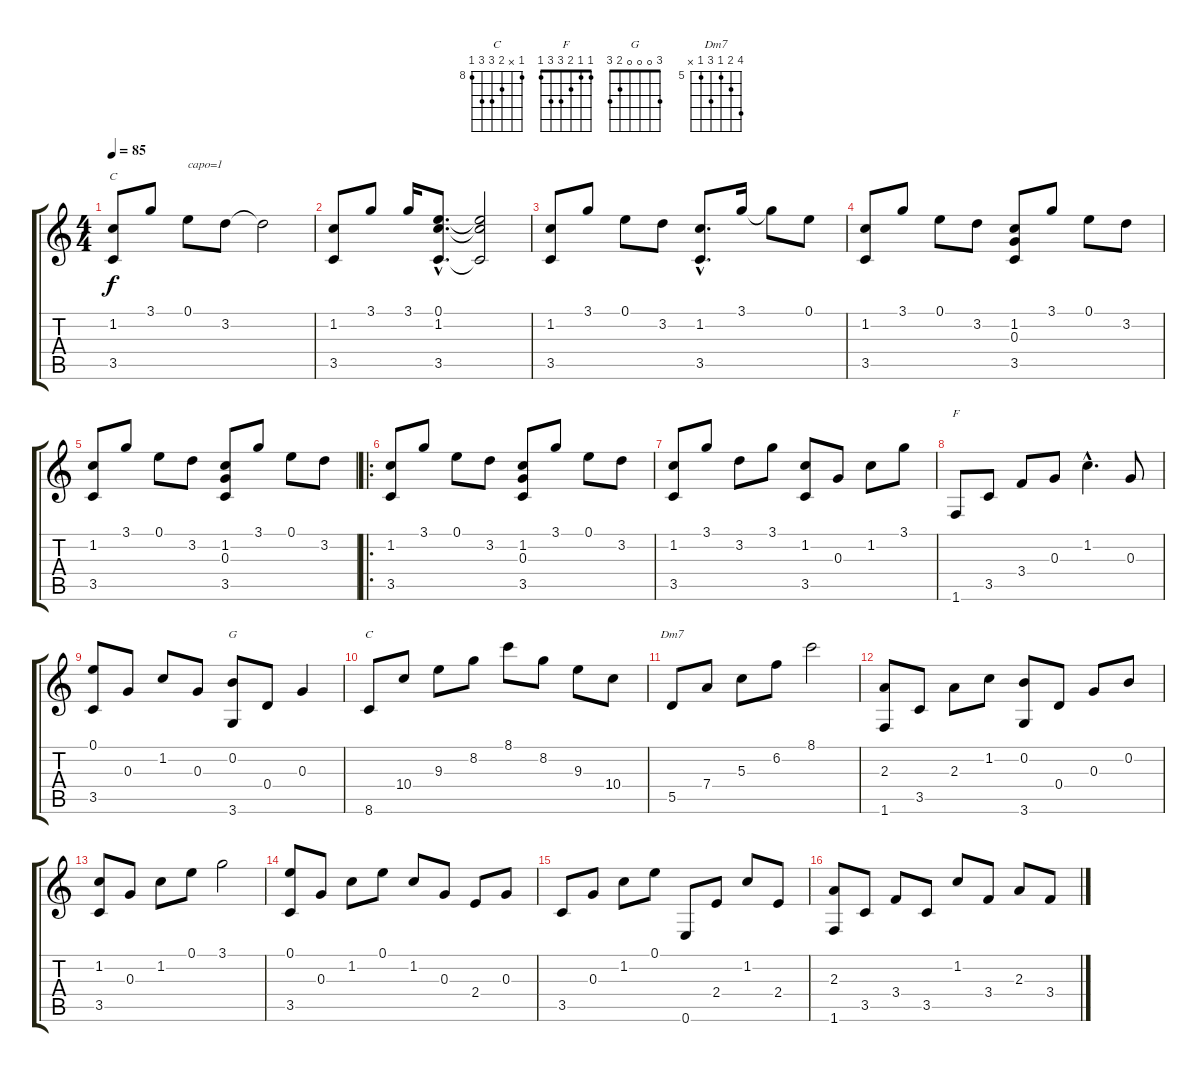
\track "" {instrument acousticguitarnylon}
\staff {score tabs}
\tuning (E4 B3 G3 D3 A2 E2) {hide}
\chord ("C" 0 1 0 2 3 x)
\chord ("F" 1 1 2 3 3 1)
\chord ("G" 3 0 0 0 2 3)
\chord ("C" 8 x 9 10 10 8) {firstfret 8}
\chord ("Dm7" 8 6 5 7 5 x) {firstfret 5}
\ts (4 4)
\tempo 85
\clef g2
\ks c
(1.2 3.5).8{ch "C" dy f instrument acousticguitarnylon} 3.1.8 0.1.8{txt "capo=1"} 3.2.8 3.2{t}.2 |
(1.2 3.5).8 3.1.8 3.1.16 (0.1{hac} 1.2{hac} 3.5{hac}).8{d} (0.1{t} 1.2{t} 3.5{t}).2 |
(1.2 3.5).8 3.1.8 0.1.8 3.2.8 (1.2{hac} 3.5{hac}).8{d} 3.1.16 3.1{t}.8 0.1.8 |
(1.2 3.5).8 3.1.8 0.1.8 3.2.8 (1.2 0.3 3.5).8 3.1.8 0.1.8 3.2.8 |
(1.2 3.5).8 3.1.8 0.1.8 3.2.8 (1.2 0.3 3.5).8 3.1.8 0.1.8 3.2.8 |
\ro
(1.2 3.5).8 3.1.8 0.1.8 3.2.8 (1.2 0.3 3.5).8 3.1.8 0.1.8 3.2.8 |
(1.2 3.5).8 3.1.8 3.2.8 3.1.8 (1.2 3.5).8 0.3.8 1.2.8 3.1.8 |
1.6.8{ch "F"} 3.5.8 3.4.8 0.3.8 1.2{hac}.4{d} 0.3.8 |
(0.1 3.5).8 0.3.8 1.2.8 0.3.8 (0.2 3.6).8{ch "G"} 0.4.8 0.3.4 |
8.6.8{ch "C"} 10.4.8 9.3.8 8.2.8 8.1.8 8.2.8 9.3.8 10.4.8 |
5.5.8{ch "Dm7"} 7.4.8 5.3.8 6.2.8 8.1.2 |
(2.3 1.6).8 3.5.8 2.3.8 1.2.8 (0.2 3.6).8 0.4.8 0.3.8 0.2.8 |
(1.2 3.5).8 0.3.8 1.2.8 0.1.8 3.1.2 |
(0.1 3.5).8 0.3.8 1.2.8 0.1.8 1.2.8 0.3.8 2.4.8 0.3.8 |
3.5.8 0.3.8 1.2.8 0.1.8 0.6.8 2.4.8 1.2.8 2.4.8 |
(2.3 1.6).8 3.5.8 3.4.8 3.5.8 1.2.8 3.4.8 2.3.8 3.4.8
